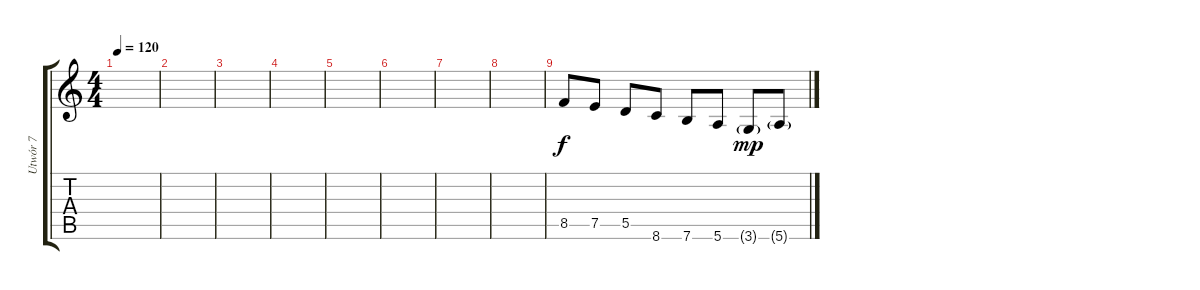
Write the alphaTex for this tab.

\track ("Utwór 7" "Utwór 7") {instrument electricbasspick}
\staff {score tabs}
\tuning (E4 B3 G3 D3 A2 E2) {hide}
\ts (4 4)
\tempo 120
\clef g2
\ks c
|
|
|
|
|
|
|
|
8.5.8 7.5.8 5.5.8 8.6.8 7.6.8 5.6.8 3.6{g}.8{dy mp} 5.6{g}.8
